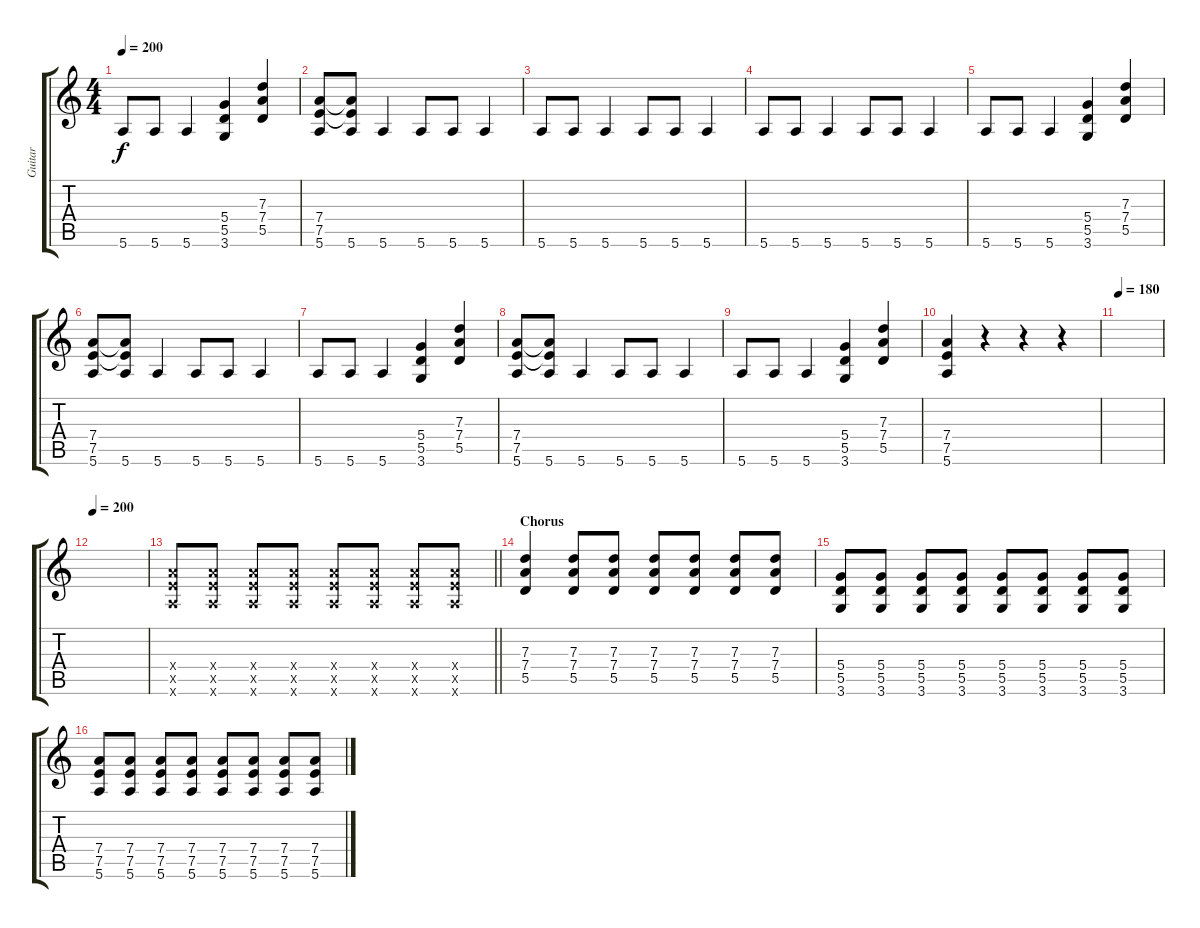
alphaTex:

\track ("Guitar" "Guitar") {instrument distortionguitar}
\staff {score tabs}
\tuning (E4 B3 G3 D3 A2 E2) {hide}
\ts (4 4)
\tempo 200
\clef g2
\ks c
5.6.8{dy f} 5.6.8 5.6.4 (5.4 5.5 3.6).4 (7.3 7.4 5.5).4 |
(7.4 7.5 5.6).8 (7.4{t} 7.5{t} 5.6).8 5.6.4 5.6.8 5.6.8 5.6.4 |
5.6.8 5.6.8 5.6.4 5.6.8 5.6.8 5.6.4 |
5.6.8 5.6.8 5.6.4 5.6.8 5.6.8 5.6.4 |
5.6.8 5.6.8 5.6.4 (5.4 5.5 3.6).4 (7.3 7.4 5.5).4 |
(7.4 7.5 5.6).8 (7.4{t} 7.5{t} 5.6).8 5.6.4 5.6.8 5.6.8 5.6.4 |
5.6.8 5.6.8 5.6.4 (5.4 5.5 3.6).4 (7.3 7.4 5.5).4 |
(7.4 7.5 5.6).8 (7.4{t} 7.5{t} 5.6).8 5.6.4 5.6.8 5.6.8 5.6.4 |
5.6.8 5.6.8 5.6.4 (5.4 5.5 3.6).4 (7.3 7.4 5.5).4 |
(7.4 7.5 5.6).4 r.4 r.4 r.4 |
\tempo 180
|
\tempo 200
|
\barLineRight lightlight
(7.4{x} 7.5{x} 5.6{x}).8 (7.4{x} 7.5{x} 5.6{x}).8 (7.4{x} 7.5{x} 5.6{x}).8 (7.4{x} 7.5{x} 5.6{x}).8 (7.4{x} 7.5{x} 5.6{x}).8 (7.4{x} 7.5{x} 5.6{x}).8 (7.4{x} 7.5{x} 5.6{x}).8 (7.4{x} 7.5{x} 5.6{x}).8 |
\section ("" "Chorus")
(7.3 7.4 5.5).4 (7.3 7.4 5.5).8 (7.3 7.4 5.5).8 (7.3 7.4 5.5).8 (7.3 7.4 5.5).8 (7.3 7.4 5.5).8 (7.3 7.4 5.5).8 |
(5.4 5.5 3.6).8 (5.4 5.5 3.6).8 (5.4 5.5 3.6).8 (5.4 5.5 3.6).8 (5.4 5.5 3.6).8 (5.4 5.5 3.6).8 (5.4 5.5 3.6).8 (5.4 5.5 3.6).8 |
(7.4 7.5 5.6).8 (7.4 7.5 5.6).8 (7.4 7.5 5.6).8 (7.4 7.5 5.6).8 (7.4 7.5 5.6).8 (7.4 7.5 5.6).8 (7.4 7.5 5.6).8 (7.4 7.5 5.6).8
